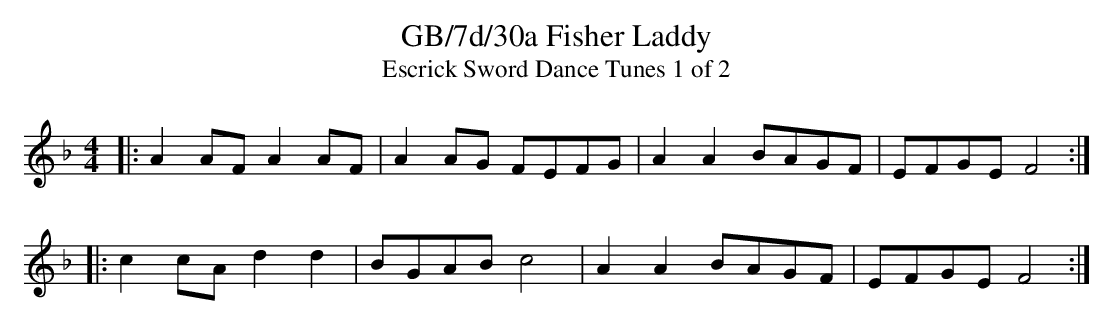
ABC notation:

X:1
T:GB/7d/30a Fisher Laddy
T:Escrick Sword Dance Tunes 1 of 2
M:4/4
L:1/8
K:F
|: A2AF A2AF | A2AG FEFG | A2A2 BAGF | EFGE F4 :|
|: c2cA d2d2 | BGAB c4 | A2A2 BAGF | EFGE F4 :|
